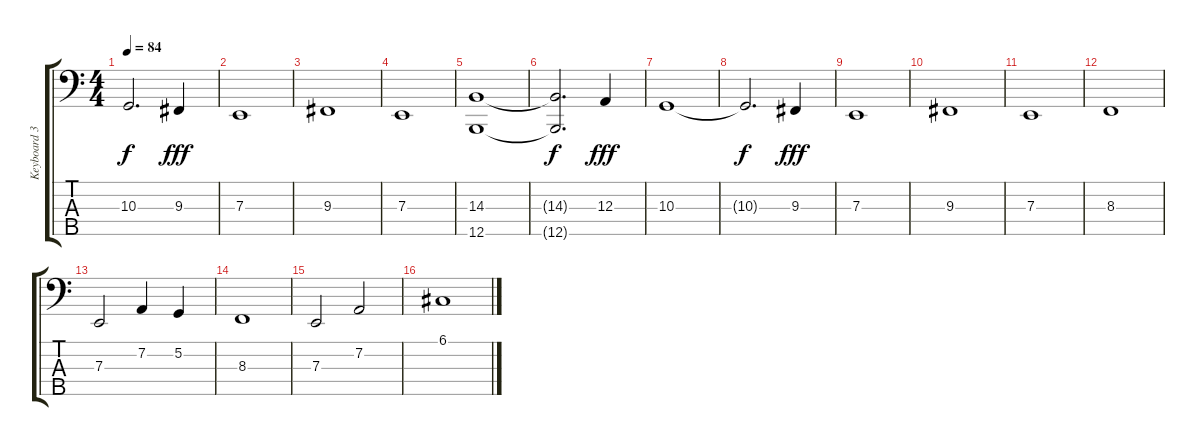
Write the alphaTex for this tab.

\track ("Keyboard 3" "Keyboard 3") {instrument stringensemble1}
\staff {score tabs}
\tuning (G2 D2 A1 E1 B0) {hide}
\ts (4 4)
\tempo 84
\clef f4
\ks c
10.3{t}.2{d dy f} 9.3.4{dy fff} |
7.3.1 |
9.3.1 |
7.3.1 |
(14.3 12.5).1 |
(14.3{t} 12.5{t}).2{d dy f} 12.3.4{dy fff} |
10.3.1 |
10.3{t}.2{d dy f} 9.3.4{dy fff} |
7.3.1 |
9.3.1 |
7.3.1 |
8.3.1 |
7.3.2 7.2.4 5.2.4 |
8.3.1 |
7.3.2 7.2.2 |
6.1.1
